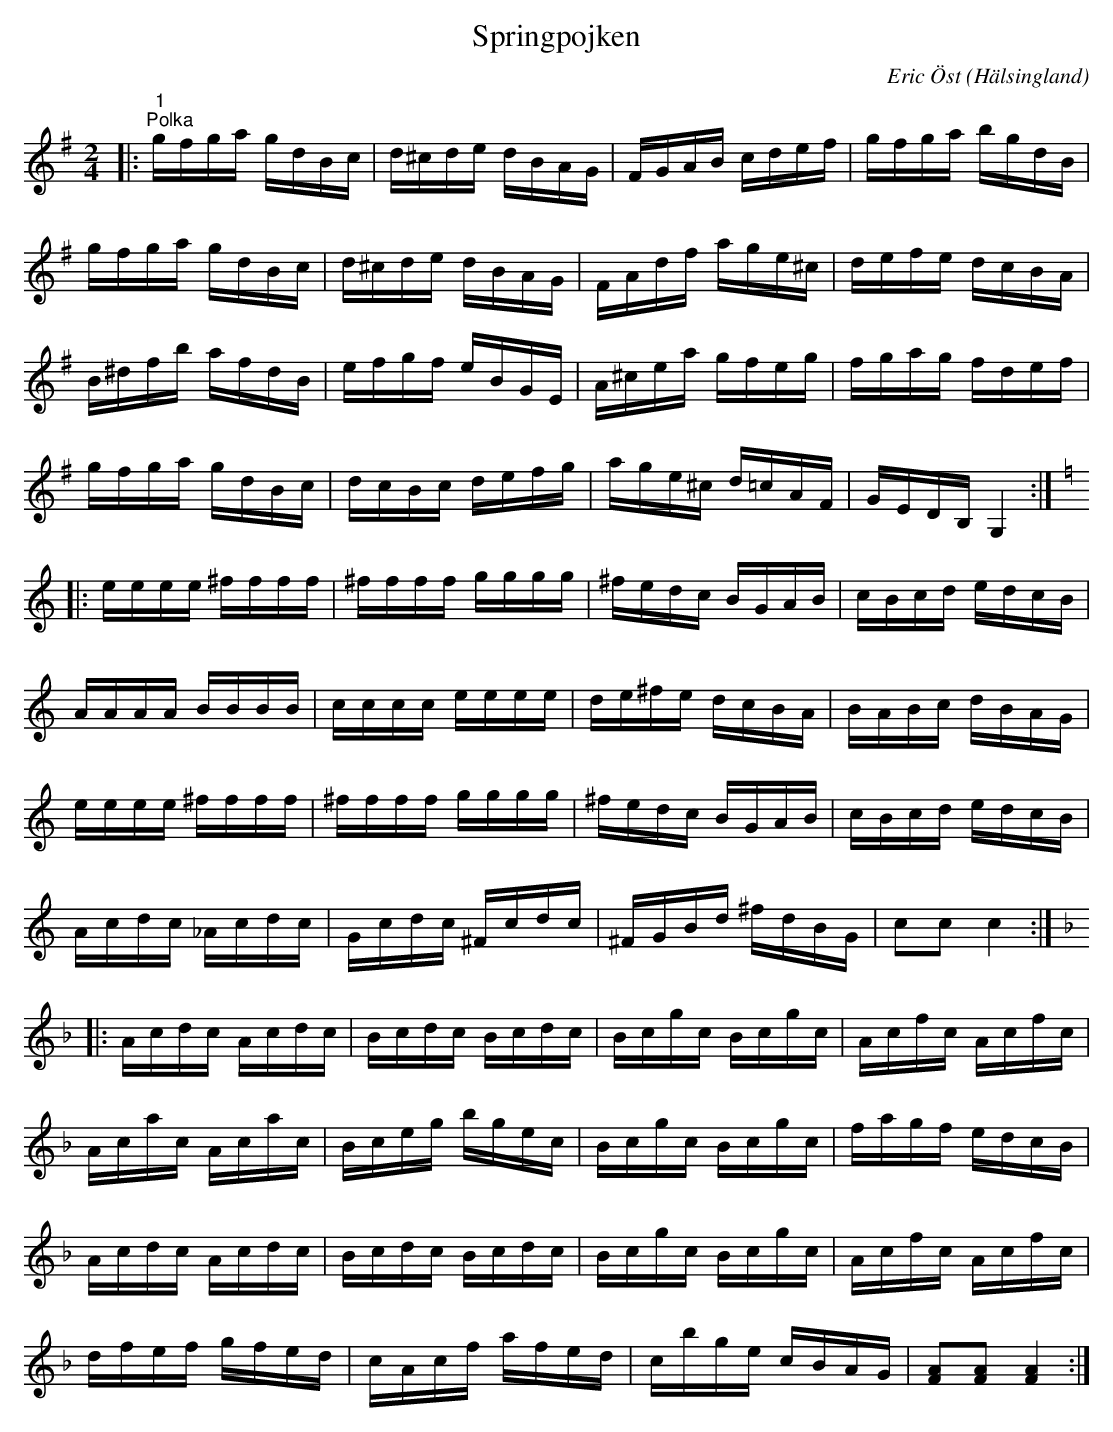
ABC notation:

X:1
T:Springpojken
C:Eric Öst
O:Hälsingland
L:1/16
M:2/4
K:G
V:1
|:"^1""^Polka" gfga gdBc | d^cde dBAG | FGAB cdef | gfga bgdB |
gfga gdBc | d^cde dBAG | FAdf age^c | defe dcBA |
B^dfb afdB | efgf eBGE | A^cea gfeg | fgag fdef |
gfga gdBc | dcBc defg | age^c d=cAF | GEDB, G,4 ::
[K:C] eeee ^ffff | ^ffff gggg | ^fedc BGAB | cBcd edcB |
AAAA BBBB | cccc eeee | de^fe dcBA | BABc dBAG |
eeee ^ffff | ^ffff gggg | ^fedc BGAB | cBcd edcB |
Acdc _Acdc | Gcdc ^Fcdc | ^FGBd ^fdBG | c2c2 c4 ::
[K:F] Acdc Acdc | Bcdc Bcdc | Bcgc Bcgc | Acfc Acfc |
Acac Acac | Bceg bgec | Bcgc Bcgc | fagf edcB |
Acdc Acdc | Bcdc Bcdc | Bcgc Bcgc | Acfc Acfc |
dfef gfed | cAcf afed | cbge cBAG | [FA]2[FA]2 [FA]4 :|
